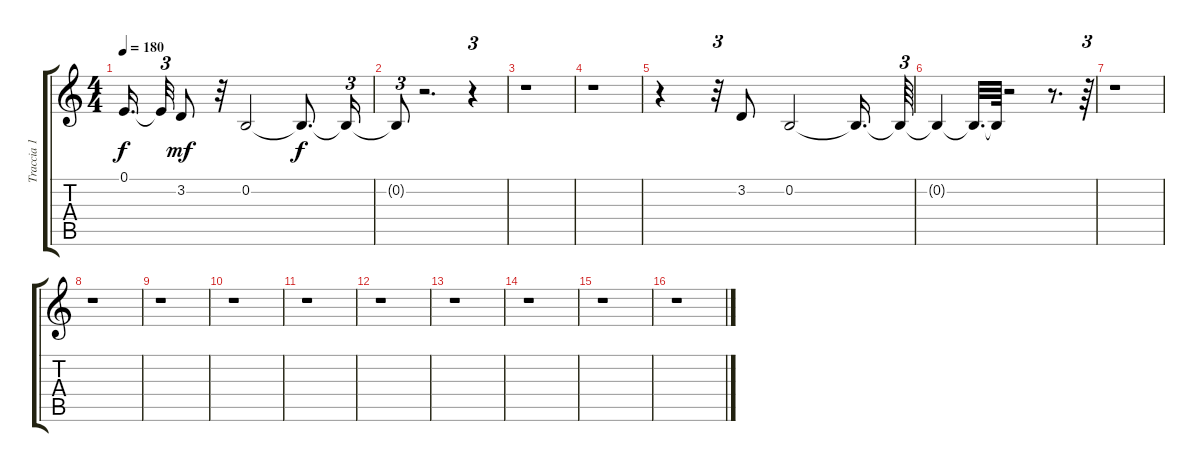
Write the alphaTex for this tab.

\track ("Traccia 1" "Traccia 1") {instrument acousticgrandpiano}
\staff {score tabs}
\tuning (E4 B3 G3 D3 A2 E2) {hide}
\ts (4 4)
\tempo 180
\clef g2
\ks c
0.1{t}.16{d dy f beam splitsecondary} 0.1{t}.32{tu (3 2)} 3.2.8{dy mf} r.32 0.2.2 0.2{t}.8{d dy f} 0.2{t}.16{tu (3 2)} |
0.2{t}.8{tu (3 2)} r.2{d} r.4{tu (3 2)} |
r.1 |
r.1 |
r.4 r.32{tu (3 2)} 3.2.8 0.2.2 0.2{t}.16{d} 0.2{t}.64{tu (3 2)} |
0.2{t}.4 0.2{t}.32{d} 0.2{t}.64 r.2 r.8{d} r.64{tu (3 2)} |
r.1 |
r.1 |
r.1 |
r.1 |
r.1 |
r.1 |
r.1 |
r.1 |
r.1 |
r.1
